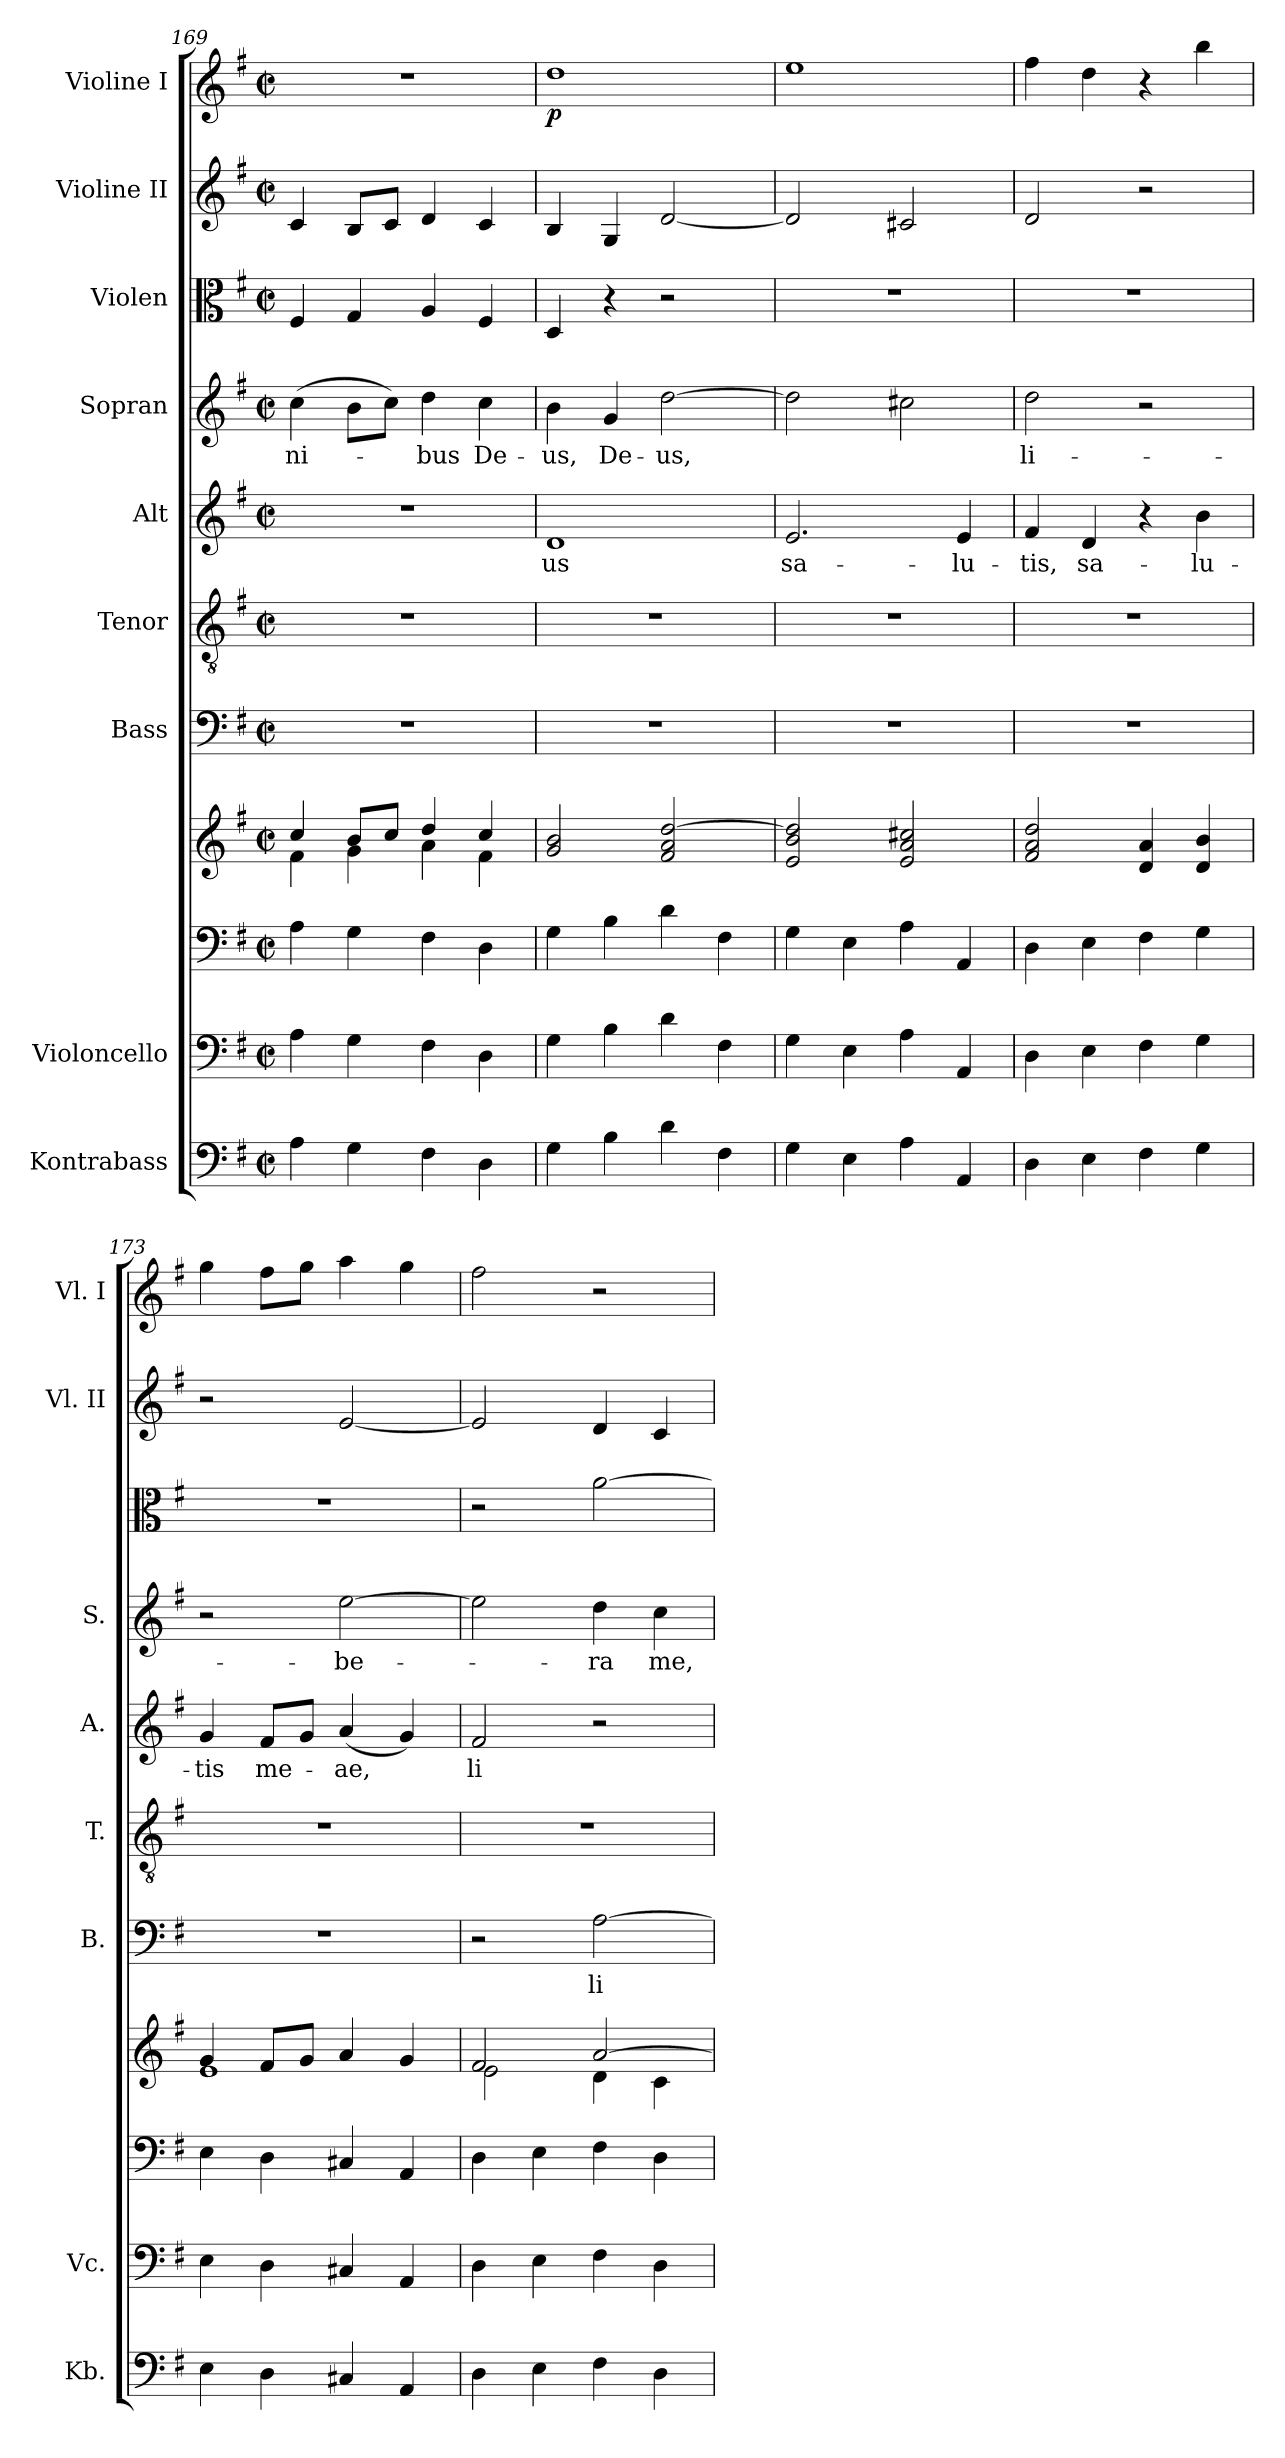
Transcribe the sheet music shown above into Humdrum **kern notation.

**kern	**kern	**kern	**kern	**kern	**text	**kern	**kern	**text	**kern	**text	**kern	**kern	**kern	**dynam
*part10	*part9	*part8	*part8	*part7	*part7	*part6	*part5	*part5	*part4	*part4	*part3	*part2	*part1	*part1
*staff11	*staff10	*staff9	*staff8	*staff7	*staff7	*staff6	*staff5	*staff5	*staff4	*staff4	*staff3	*staff2	*staff1	*staff1
*I"Kontrabass	*I"Violoncello	*	*	*I"Bass	*	*I"Tenor	*I"Alt	*	*I"Sopran	*	*I"Violen	*I"Violine II	*I"Violine I	*
*I'Kb.	*I'Vc.	*	*	*I'B.	*	*I'T.	*I'A.	*	*I'S.	*	*	*I'Vl. II	*I'Vl. I	*
*clefF4	*clefF4	*clefF4	*clefG2	*clefF4	*	*clefGv2	*clefG2	*	*clefG2	*	*clefC3	*clefG2	*clefG2	*
*ITrd7c12	*	*	*	*	*	*	*	*	*	*	*	*	*	*
*k[f#]	*k[f#]	*k[f#]	*k[f#]	*k[f#]	*	*k[f#]	*k[f#]	*	*k[f#]	*	*k[f#]	*k[f#]	*k[f#]	*
*G:	*G:	*G:	*G:	*G:	*	*G:	*G:	*	*G:	*	*G:	*G:	*G:	*
*M2/2	*M2/2	*M2/2	*M2/2	*M2/2	*	*M2/2	*M2/2	*	*M2/2	*	*M2/2	*M2/2	*M2/2	*
*met(c|)	*met(c|)	*met(c|)	*met(c|)	*met(c|)	*	*met(c|)	*met(c|)	*	*met(c|)	*	*met(c|)	*met(c|)	*met(c|)	*
=169	=169	=169	=169	=169	=169	=169	=169	=169	=169	=169	=169	=169	=169	=169
*	*	*	*^	*	*	*	*	*	*	*	*	*	*	*
!	!	!	!	!	!	!	!	!	!	!	!LO:LY:b	!	!	!	!
4AA\	4A\	4A\	4cc/	4f#\	1r	.	1r	1r	.	(>4cc\	-ni-	4F#/	4c/	1r	.
4GG\	4G\	4G\	8b/L	4g\	.	.	.	.	.	8b\L	.	4G/	8B/L	.	.
.	.	.	8cc/J	.	.	.	.	.	.	8cc\J)	.	.	8c/J	.	.
!	!	!	!	!	!	!	!	!	!	!	!LO:LY:b	!	!	!	!
4FF#\	4F#\	4F#\	4dd/	4a\	.	.	.	.	.	4dd\	-bus	4A/	4d/	.	.
!	!	!	!	!	!	!	!	!	!	!	!LO:LY:b	!	!	!	!
4DD\	4D\	4D\	4cc/	4f#\	.	.	.	.	.	4cc\	De-	4F#/	4c/	.	.
=170	=170	=170	=170	=170	=170	=170	=170	=170	=170	=170	=170	=170	=170	=170	=170
!	!	!	!	!	!	!	!	!	!LO:LY:b	!	!LO:LY:b	!	!	!	!LO:DY:b
*	*	*	*v	*v	*	*	*	*	*	*	*	*	*	*	*
4GG\	4G\	4G\	2g/ 2b/	1r	.	1r	1d	-us	4b\	-us,	4D/	4B/	1dd	p
!	!	!	!	!	!	!	!	!	!	!LO:LY:b	!	!	!	!
4BB\	4B\	4B\	.	.	.	.	.	.	4g/	De-	4r	4G/	.	.
!	!	!	!	!	!	!	!	!	!	!LO:LY:b	!	!	!	!
4D\	4d\	4d\	2f#/ 2a/ [>2dd/	.	.	.	.	.	[2dd\	-us,	2r	[2d/	.	.
4FF#\	4F#\	4F#\	.	.	.	.	.	.	.	.	.	.	.	.
!!LO:PB:g=z
=171	=171	=171	=171	=171	=171	=171	=171	=171	=171	=171	=171	=171	=171	=171
!	!	!	!	!	!	!	!	!LO:LY:b	!	!	!	!	!	!
4GG\	4G\	4G\	2e/ 2b/ 2dd/]	1r	.	1r	2.e/	sa-	2dd\]	.	1r	2d/]	1ee	.
4EE\	4E\	4E\	.	.	.	.	.	.	.	.	.	.	.	.
4AA\	4A\	4A\	2e/ 2a/ 2cc#X/	.	.	.	.	.	2cc#X\	.	.	2c#X/	.	.
!	!	!	!	!	!	!	!	!LO:LY:b	!	!	!	!	!	!
4AAA/	4AA/	4AA/	.	.	.	.	4e/	-lu-	.	.	.	.	.	.
=172	=172	=172	=172	=172	=172	=172	=172	=172	=172	=172	=172	=172	=172	=172
!	!	!	!	!	!	!	!	!LO:LY:b	!	!LO:LY:b	!	!	!	!
4DD\	4D\	4D\	2f#/ 2a/ 2dd/	1r	.	1r	4f#/	-tis,	2dd\	li-	1r	2d/	4ff#\	.
!	!	!	!	!	!	!	!	!LO:LY:b	!	!	!	!	!	!
4EE\	4E\	4E\	.	.	.	.	4d/	sa-	.	.	.	.	4dd\	.
4FF#\	4F#\	4F#\	4d/ 4a/	.	.	.	4r	.	2r	.	.	2r	4r	.
!	!	!	!	!	!	!	!	!LO:LY:b	!	!	!	!	!	!
4GG\	4G\	4G\	4d/ 4b/	.	.	.	4b\	-lu-	.	.	.	.	4bb\	.
=173	=173	=173	=173	=173	=173	=173	=173	=173	=173	=173	=173	=173	=173	=173
*	*	*	*^	*	*	*	*	*	*	*	*	*	*	*
!	!	!	!	!	!	!	!	!	!LO:LY:b	!	!	!	!	!	!
4EE\	4E\	4E\	4g/	1e	1r	.	1r	4g/	-tis	2r	.	1r	2r	4gg\	.
!	!	!	!	!	!	!	!	!	!LO:LY:b	!	!	!	!	!	!
4DD\	4D\	4D\	8f#/L	.	.	.	.	8f#/L	me-	.	.	.	.	8ff#\L	.
.	.	.	8g/J	.	.	.	.	8g/J	.	.	.	.	.	8gg\J	.
!	!	!	!	!	!	!	!	!	!LO:LY:b	!	!LO:LY:b	!	!	!	!
4CC#X/	4C#X/	4C#X/	4a/	.	.	.	.	(<4a/	-ae,	[2ee\	-be-	.	[2e/	4aa\	.
4AAA/	4AA/	4AA/	4g/	.	.	.	.	4g/)	.	.	.	.	.	4gg\	.
=174	=174	=174	=174	=174	=174	=174	=174	=174	=174	=174	=174	=174	=174	=174	=174
!	!	!	!	!	!	!	!	!	!LO:LY:b	!	!	!	!	!	!
4DD\	4D\	4D\	2f#/	2e\	2r	.	1r	2f#/	li-	2ee\]	.	2r	2e/]	2ff#\	.
4EE\	4E\	4E\	.	.	.	.	.	.	.	.	.	.	.	.	.
!	!	!	!	!	!	!LO:LY:b	!	!	!	!	!LO:LY:b	!	!	!	!
4FF#\	4F#\	4F#\	[>2a/	4d\	[2A\	li-	.	2r	.	4dd\	-ra	[2a\	4d/	2r	.
!	!	!	!	!	!	!	!	!	!	!	!LO:LY:b	!	!	!	!
4DD\	4D\	4D\	.	4c\	.	.	.	.	.	4cc\	me,	.	4c/	.	.
*	*	*	*v	*v	*	*	*	*	*	*	*	*	*	*	*
=	=	=	=	=	=	=	=	=	=	=	=	=	=	=
*-	*-	*-	*-	*-	*-	*-	*-	*-	*-	*-	*-	*-	*-	*-
